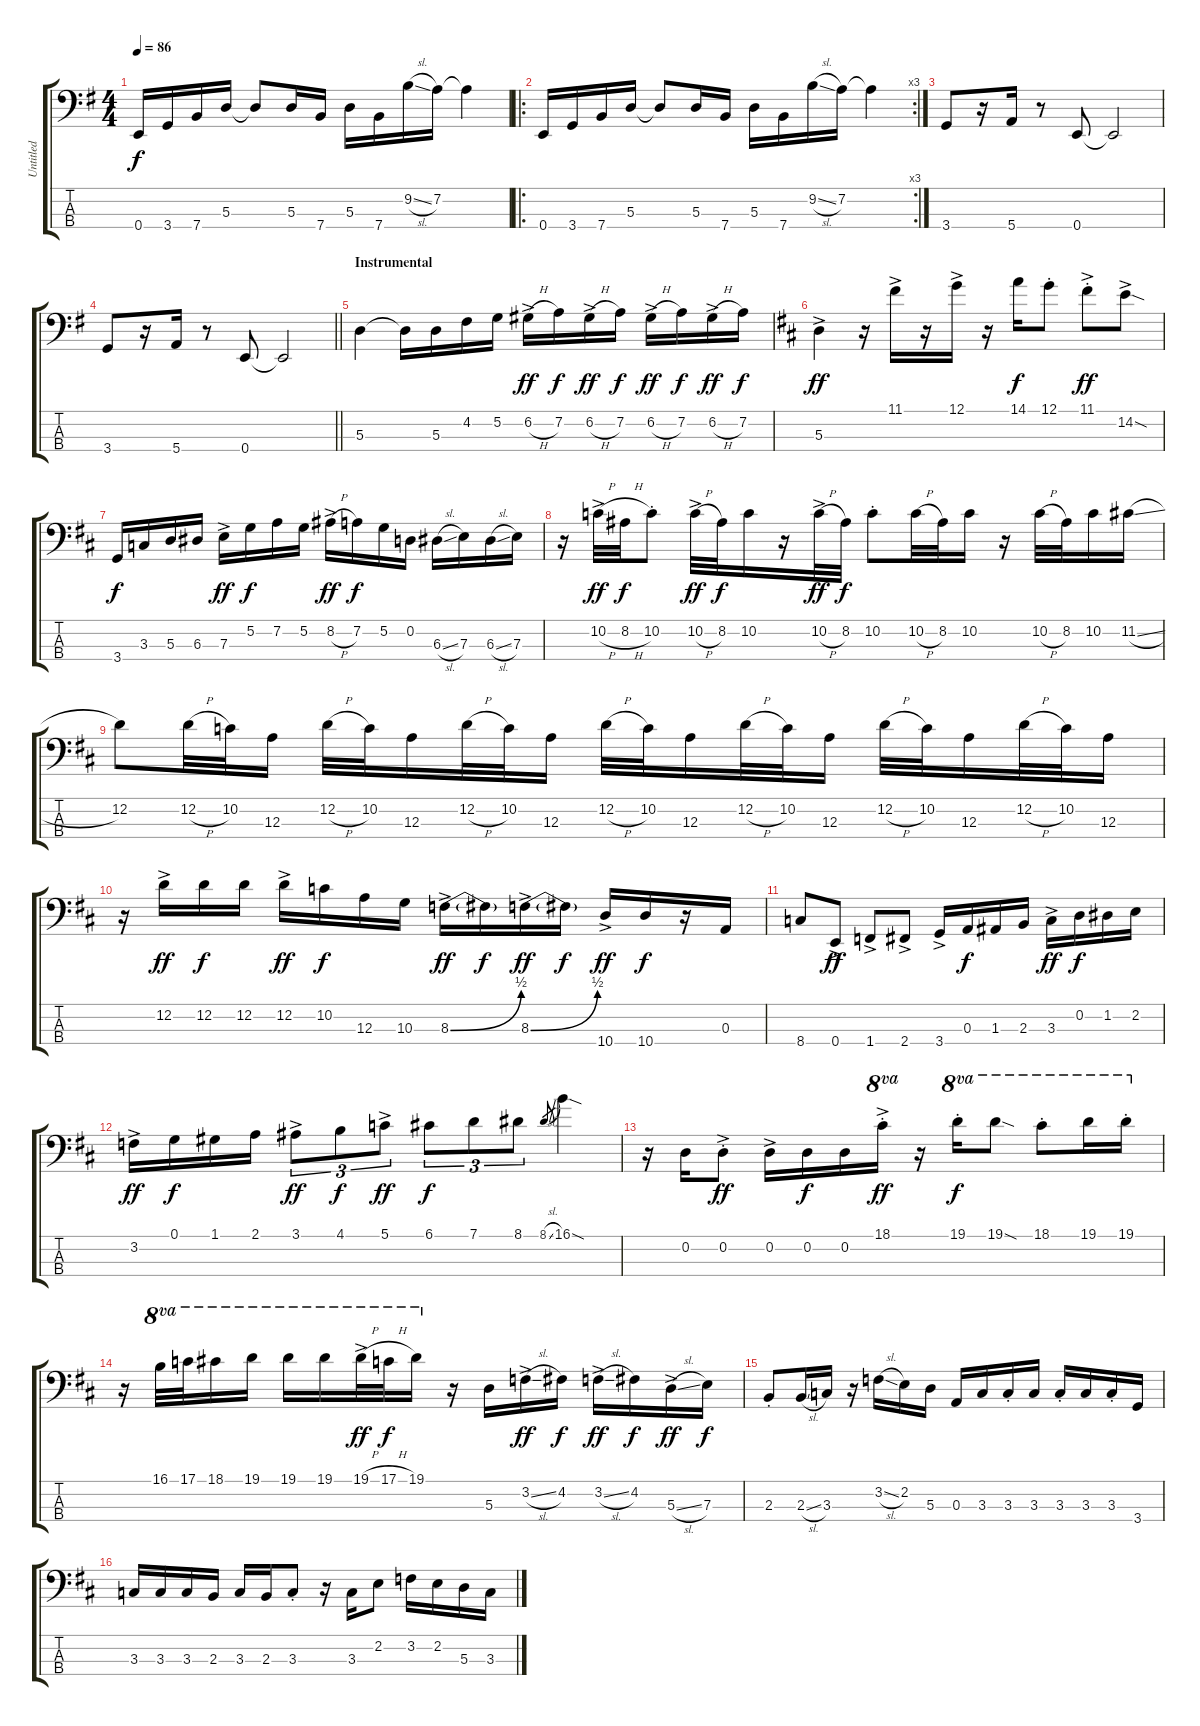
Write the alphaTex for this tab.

\track ("Untitled" "Untitled") {instrument electricbassfinger}
\staff {score tabs}
\tuning (G2 D2 A1 E1) {hide}
\ts (4 4)
\tempo 86
\clef f4
\ks g
0.4.16{dy f instrument electricbassfinger} 3.4.16 7.4.16 5.3.16 5.3{t}.8 5.3.16 7.4.16 5.3.16 7.4.16 9.2{sl}.16 7.2.16 7.2{t}.4 |
\ro
\rc 3
0.4.16 3.4.16 7.4.16 5.3.16 5.3{t}.8 5.3.16 7.4.16 5.3.16 7.4.16 9.2{sl}.16 7.2.16 7.2{t}.4 |
3.4.8 r.16 5.4.16 r.8 0.4.8 0.4{t}.2 |
\barLineRight lightlight
3.4.8 r.16 5.4.16 r.8 0.4.8 0.4{t}.2 |
\section ("" "Instrumental")
5.3.4 5.3{t}.16 5.3.16 4.2.16 5.2.16 6.2{h ac}.16{dy ff} 7.2.16{dy f} 6.2{h ac}.16{dy ff} 7.2.16{dy f} 6.2{h ac}.16{dy ff} 7.2.16{dy f} 6.2{h ac}.16{dy ff} 7.2.16{dy f} |
\ks d
5.3{ac}.4{dy ff} r.16 11.1{ac}.16 r.16 12.1{ac}.16 r.16 14.1.16{dy f} 12.1{st}.8 11.1{ac st}.8{dy ff} 14.2{sod ac}.8 |
3.4.16{dy f} 3.3.16 5.3.16 6.3.16 7.3{ac}.16{dy ff} 5.2.16{dy f} 7.2.16 5.2.16 8.2{h ac}.16{dy ff} 7.2.16{dy f} 5.2.16 0.2.16 6.3{sl}.16 7.3.16 6.3{sl}.16 7.3.16 |
r.16 10.2{h ac}.32{dy ff} 8.2{h}.32{dy f} 10.2{st}.8 10.2{h ac}.32{dy ff} 8.2.32{dy f} 10.2.16 r.16 10.2{h ac}.32{dy ff} 8.2.32{dy f} 10.2{st}.8 10.2{h}.32 8.2.32 10.2.16 r.16 10.2{h}.32 8.2.32 10.2.16 11.2{sl}.16 |
12.2.8 12.2{h}.32 10.2.32 12.3.16 12.2{h}.32 10.2.32 12.3.16 12.2{h}.32 10.2.32 12.3.16 12.2{h}.32 10.2.32 12.3.16 12.2{h}.32 10.2.32 12.3.16 12.2{h}.32 10.2.32 12.3.16 12.2{h}.32 10.2.32 12.3.16 |
r.16 12.2{ac}.16{dy ff} 12.2.16{dy f} 12.2.16 12.2{ac}.16{dy ff} 10.2.16{dy f} 12.3.16 10.3.16 8.3{be (bend 0 0 60 2) ac}.16{dy ff} 8.3{t}.16{dy f} 8.3{be (bend 0 0 60 2) ac}.16{dy ff} 8.3{t}.16{dy f} 10.4{ac}.16{dy ff} 10.4.16{dy f} r.16 0.3.16 |
8.4.8 0.4{ac}.8{dy ff} 1.4{ac}.8 2.4{ac}.8 3.4{ac}.16 0.3.16{dy f} 1.3.16 2.3.16 3.3{ac}.16{dy ff} 0.2.16{dy f} 1.2.16 2.2.16 |
3.2{ac}.16{dy ff} 0.1.16{dy f} 1.1.16 2.1.16 3.1{ac}.8{tu (3 2) dy ff} 4.1.8{tu (3 2) dy f} 5.1{ac}.8{tu (3 2) dy ff} 6.1.8{tu (3 2) dy f} 7.1.8{tu (3 2)} 8.1.8{tu (3 2)} 8.1{sl}.8{gr} 16.1{sod}.4 |
r.16 0.2.16 0.2{ac st}.8{dy ff} 0.2{ac}.16 0.2.16{dy f} 0.2.16 18.1{ac st}.16{ot 8va dy ff} r.16 19.1{st}.16{ot 8va dy f} 19.1{sod}.8{ot 8va} 18.1{st}.8{ot 8va} 19.1.16{ot 8va} 19.1{st}.16{ot 8va} |
r.16 16.1.32{ot 8va} 17.1.32{ot 8va} 18.1.16{ot 8va} 19.1.16{ot 8va} 19.1.16{ot 8va} 19.1.16{ot 8va} 19.1{h ac}.32{ot 8va dy ff} 17.1{h}.32{ot 8va dy f} 19.1.16{ot 8va} r.16 5.3.16 3.2{sl ac}.16{dy ff} 4.2.16{dy f} 3.2{sl ac}.16{dy ff} 4.2.16{dy f} 5.3{sl ac}.16{dy ff} 7.3.16{dy f} |
2.3{st}.8 2.3{sl}.16 3.3.16 r.16 3.2{sl}.16 2.2.16 5.3.16 0.3.16 3.3.16 3.3{st}.16 3.3.16 3.3{st}.16 3.3.16 3.3{st}.16 3.4.16 |
3.3.16 3.3.16 3.3.16 2.3.16 3.3.16 2.3.16 3.3{st}.8 r.16 3.3.16 2.2.8 3.2.16 2.2.16 5.3.16 3.3.16
